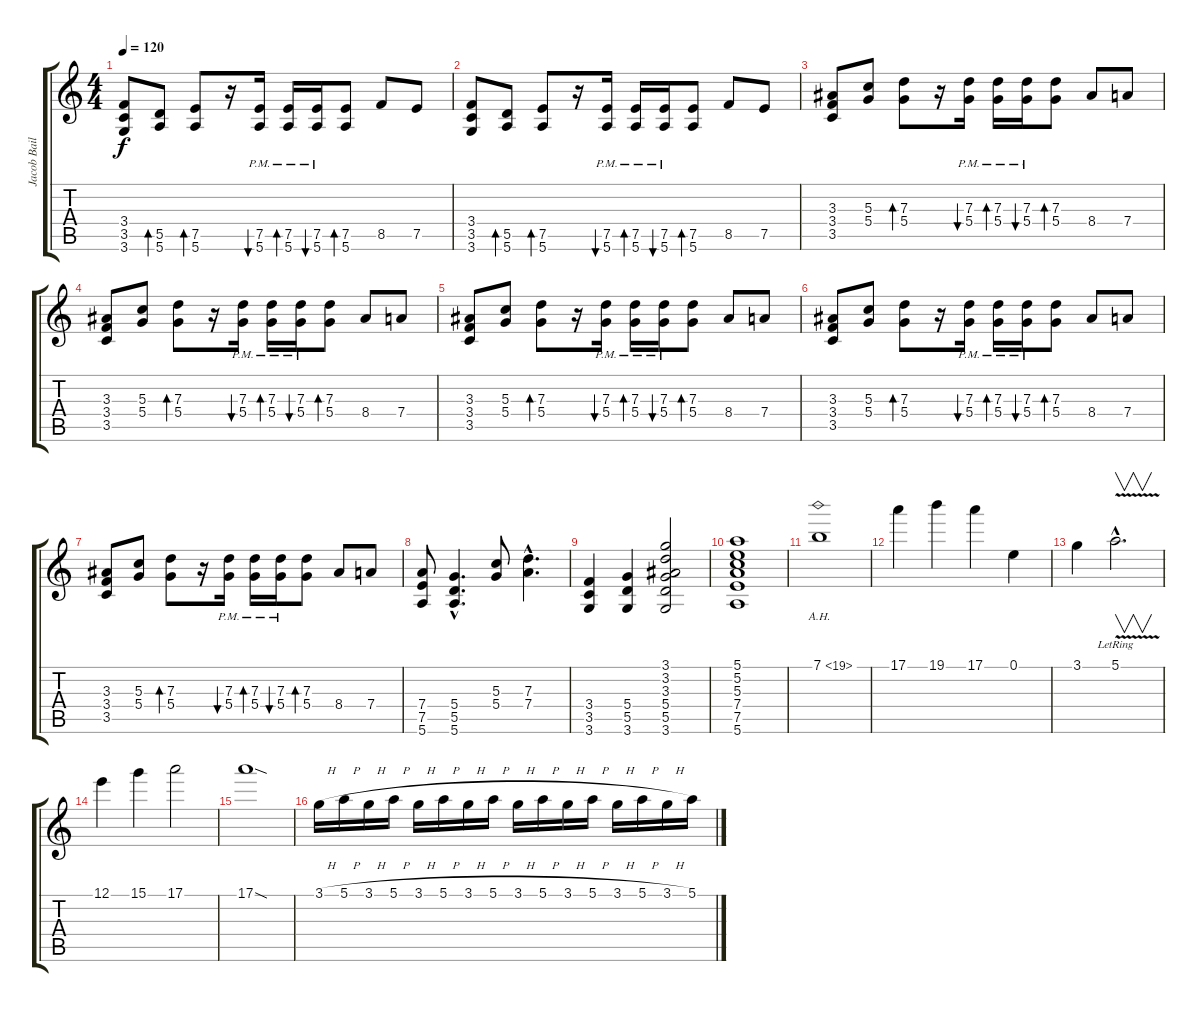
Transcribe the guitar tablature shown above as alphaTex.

\track ("Jacob Bailey" "Jacob Bail") {instrument acousticguitarsteel}
\staff {score tabs}
\tuning (E4 B3 G3 D3 A2 E2) {hide}
\ts (4 4)
\tempo 120
\clef g2
\ks c
(3.4 3.5 3.6).8{dy f} (5.5 5.6).8{bd 240} (7.5 5.6).8{bd 120} r.16 (7.5 5.6{pm}).16{bu 120} (7.5 5.6{pm}).16{bd 120} (7.5 5.6{pm}).16{bu 120} (7.5 5.6).8{bd 120} 8.5.8 7.5.8 |
(3.4 3.5 3.6).8 (5.5 5.6).8{bd 240} (7.5 5.6).8{bd 120} r.16 (7.5 5.6{pm}).16{bu 120} (7.5 5.6{pm}).16{bd 120} (7.5 5.6{pm}).16{bu 120} (7.5 5.6).8{bd 120} 8.5.8 7.5.8 |
(3.3 3.4 3.5).8 (5.3 5.4).8 (7.3 5.4).8{bd 120} r.16 (7.3 5.4{pm}).16{bu 120} (7.3{pm} 5.4).16{bd 120} (7.3{pm} 5.4).16{bu 120} (7.3 5.4).8{bd 120} 8.4.8 7.4.8 |
(3.3 3.4 3.5).8 (5.3 5.4).8 (7.3 5.4).8{bd 120} r.16 (7.3 5.4{pm}).16{bu 120} (7.3{pm} 5.4).16{bd 120} (7.3{pm} 5.4).16{bu 120} (7.3 5.4).8{bd 120} 8.4.8 7.4.8 |
(3.3 3.4 3.5).8 (5.3 5.4).8 (7.3 5.4).8{bd 120} r.16 (7.3 5.4{pm}).16{bu 120} (7.3{pm} 5.4).16{bd 120} (7.3{pm} 5.4).16{bu 120} (7.3 5.4).8{bd 120} 8.4.8 7.4.8 |
(3.3 3.4 3.5).8 (5.3 5.4).8 (7.3 5.4).8{bd 120} r.16 (7.3 5.4{pm}).16{bu 120} (7.3{pm} 5.4).16{bd 120} (7.3{pm} 5.4).16{bu 120} (7.3 5.4).8{bd 120} 8.4.8 7.4.8 |
(3.3 3.4 3.5).8 (5.3 5.4).8 (7.3 5.4).8{bd 120} r.16 (7.3 5.4{pm}).16{bu 120} (7.3{pm} 5.4).16{bd 120} (7.3{pm} 5.4).16{bu 120} (7.3 5.4).8{bd 120} 8.4.8 7.4.8 |
(7.4 7.5 5.6).8 (5.4{hac} 5.5{hac} 5.6{hac}).4{d} (5.3 5.4).8 (7.3{hac} 7.4{hac}).4{d} |
(3.4 3.5 3.6).4 (5.4 5.5 3.6).4 (3.1 3.2 3.3 5.4 5.5 3.6).2 |
(5.1 5.2 5.3 7.4 7.5 5.6).1 |
7.1{ah 12}.1 |
17.1.4 19.1.4 17.1.4 0.1.4 |
3.1.4 5.1{v hac lr}.2{v d} |
12.1.4 15.1.4 17.1.2 |
17.1{sod}.1 |
3.1{h}.16 5.1{h}.16 3.1{h}.16 5.1{h}.16 3.1{h}.16 5.1{h}.16 3.1{h}.16 5.1{h}.16 3.1{h}.16 5.1{h}.16 3.1{h}.16 5.1{h}.16 3.1{h}.16 5.1{h}.16 3.1{h}.16 5.1.16
